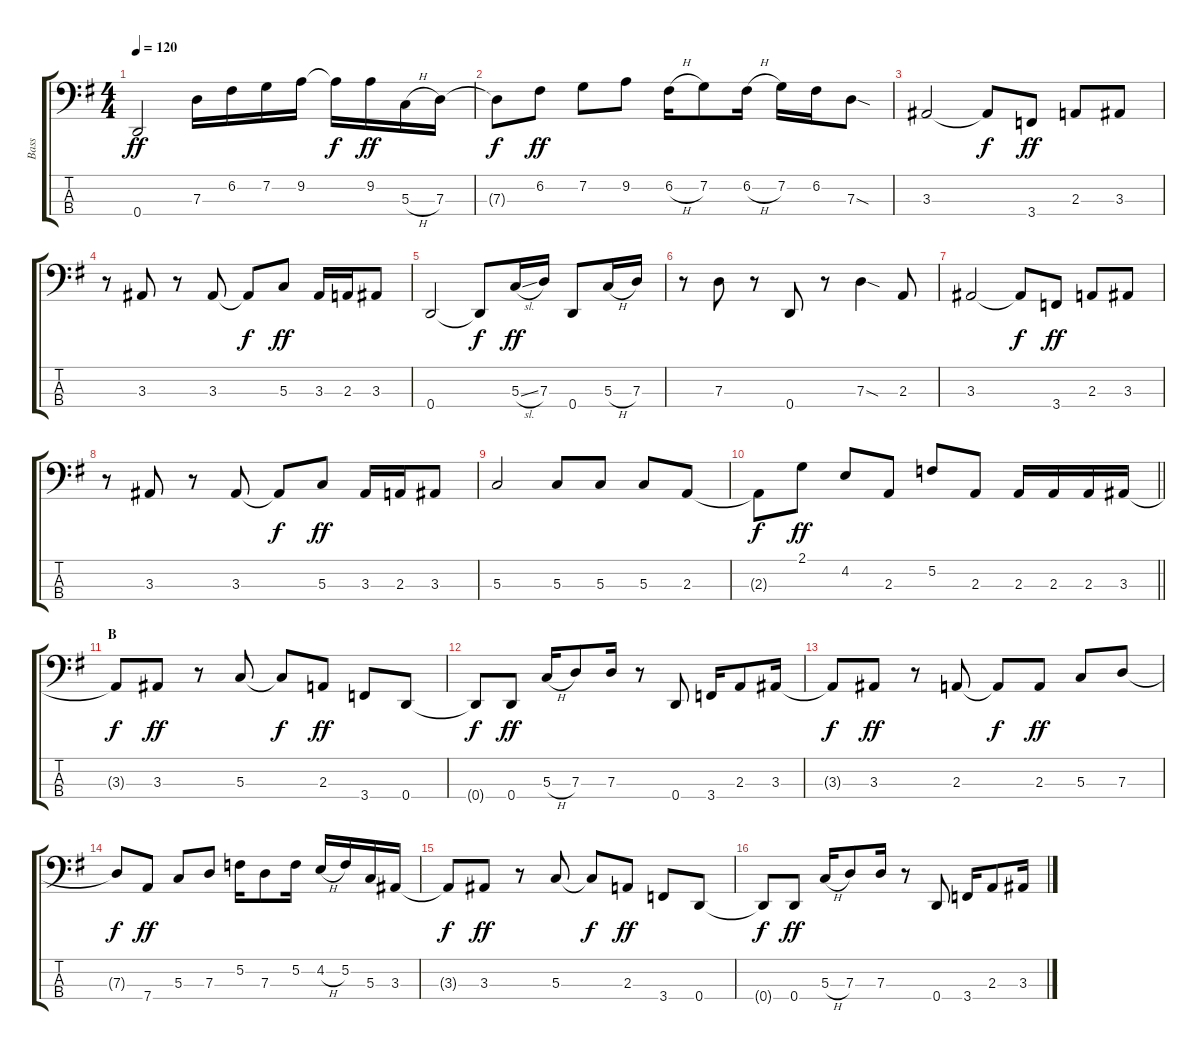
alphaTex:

\track ("Bass" "Bass") {instrument electricbasspick}
\staff {score tabs}
\tuning (F2 C2 G1 D1) {hide}
\ts (4 4)
\tempo 120
\clef f4
\ks g
0.4.2{dy ff} 7.3.16 6.2.16 7.2.16 9.2.16 9.2{t}.16{dy f} 9.2.16{dy ff} 5.3{h}.16 7.3.16 |
7.3{t}.8{dy f} 6.2.8{dy ff} 7.2.8 9.2.8 6.2{h}.16 7.2.8 6.2{h}.16 7.2.16 6.2.16 7.3{sod}.8 |
3.3.2 3.3{t}.8{dy f} 3.4.8{dy ff} 2.3.8 3.3.8 |
r.8 3.3.8 r.8 3.3.8 3.3{t}.8{dy f} 5.3.8{dy ff} 3.3.16 2.3.16 3.3.8 |
0.4.2 0.4{t}.8{dy f} 5.3{sl}.16{dy ff} 7.3.16 0.4.8 5.3{h}.16 7.3.16 |
r.8 7.3.8 r.8 0.4.8 r.8 7.3{sod}.4 2.3.8 |
3.3.2 3.3{t}.8{dy f} 3.4.8{dy ff} 2.3.8 3.3.8 |
r.8 3.3.8 r.8 3.3.8 3.3{t}.8{dy f} 5.3.8{dy ff} 3.3.16 2.3.16 3.3.8 |
5.3.2 5.3.8 5.3.8 5.3.8 2.3.8 |
\barLineRight lightlight
2.3{t}.8{dy f} 2.1.8{dy ff} 4.2.8 2.3.8 5.2.8 2.3.8 2.3.16 2.3.16 2.3.16 3.3.16 |
\section ("" "B")
3.3{t}.8{dy f} 3.3.8{dy ff} r.8 5.3.8 5.3{t}.8{dy f} 2.3.8{dy ff} 3.4.8 0.4.8 |
0.4{t}.8{dy f} 0.4.8{dy ff} 5.3{h}.16 7.3.8 7.3.16 r.8 0.4.8 3.4.16 2.3.8 3.3.16 |
3.3{t}.8{dy f} 3.3.8{dy ff} r.8 2.3.8 2.3{t}.8{dy f} 2.3.8{dy ff} 5.3.8 7.3.8 |
7.3{t}.8{dy f} 7.4.8{dy ff} 5.3.8 7.3.8 5.2.16 7.3.8 5.2.16 4.2{h}.16 5.2.16 5.3.16 3.3.16 |
3.3{t}.8{dy f} 3.3.8{dy ff} r.8 5.3.8 5.3{t}.8{dy f} 2.3.8{dy ff} 3.4.8 0.4.8 |
0.4{t}.8{dy f} 0.4.8{dy ff} 5.3{h}.16 7.3.8 7.3.16 r.8 0.4.8 3.4.16 2.3.8 3.3.16
